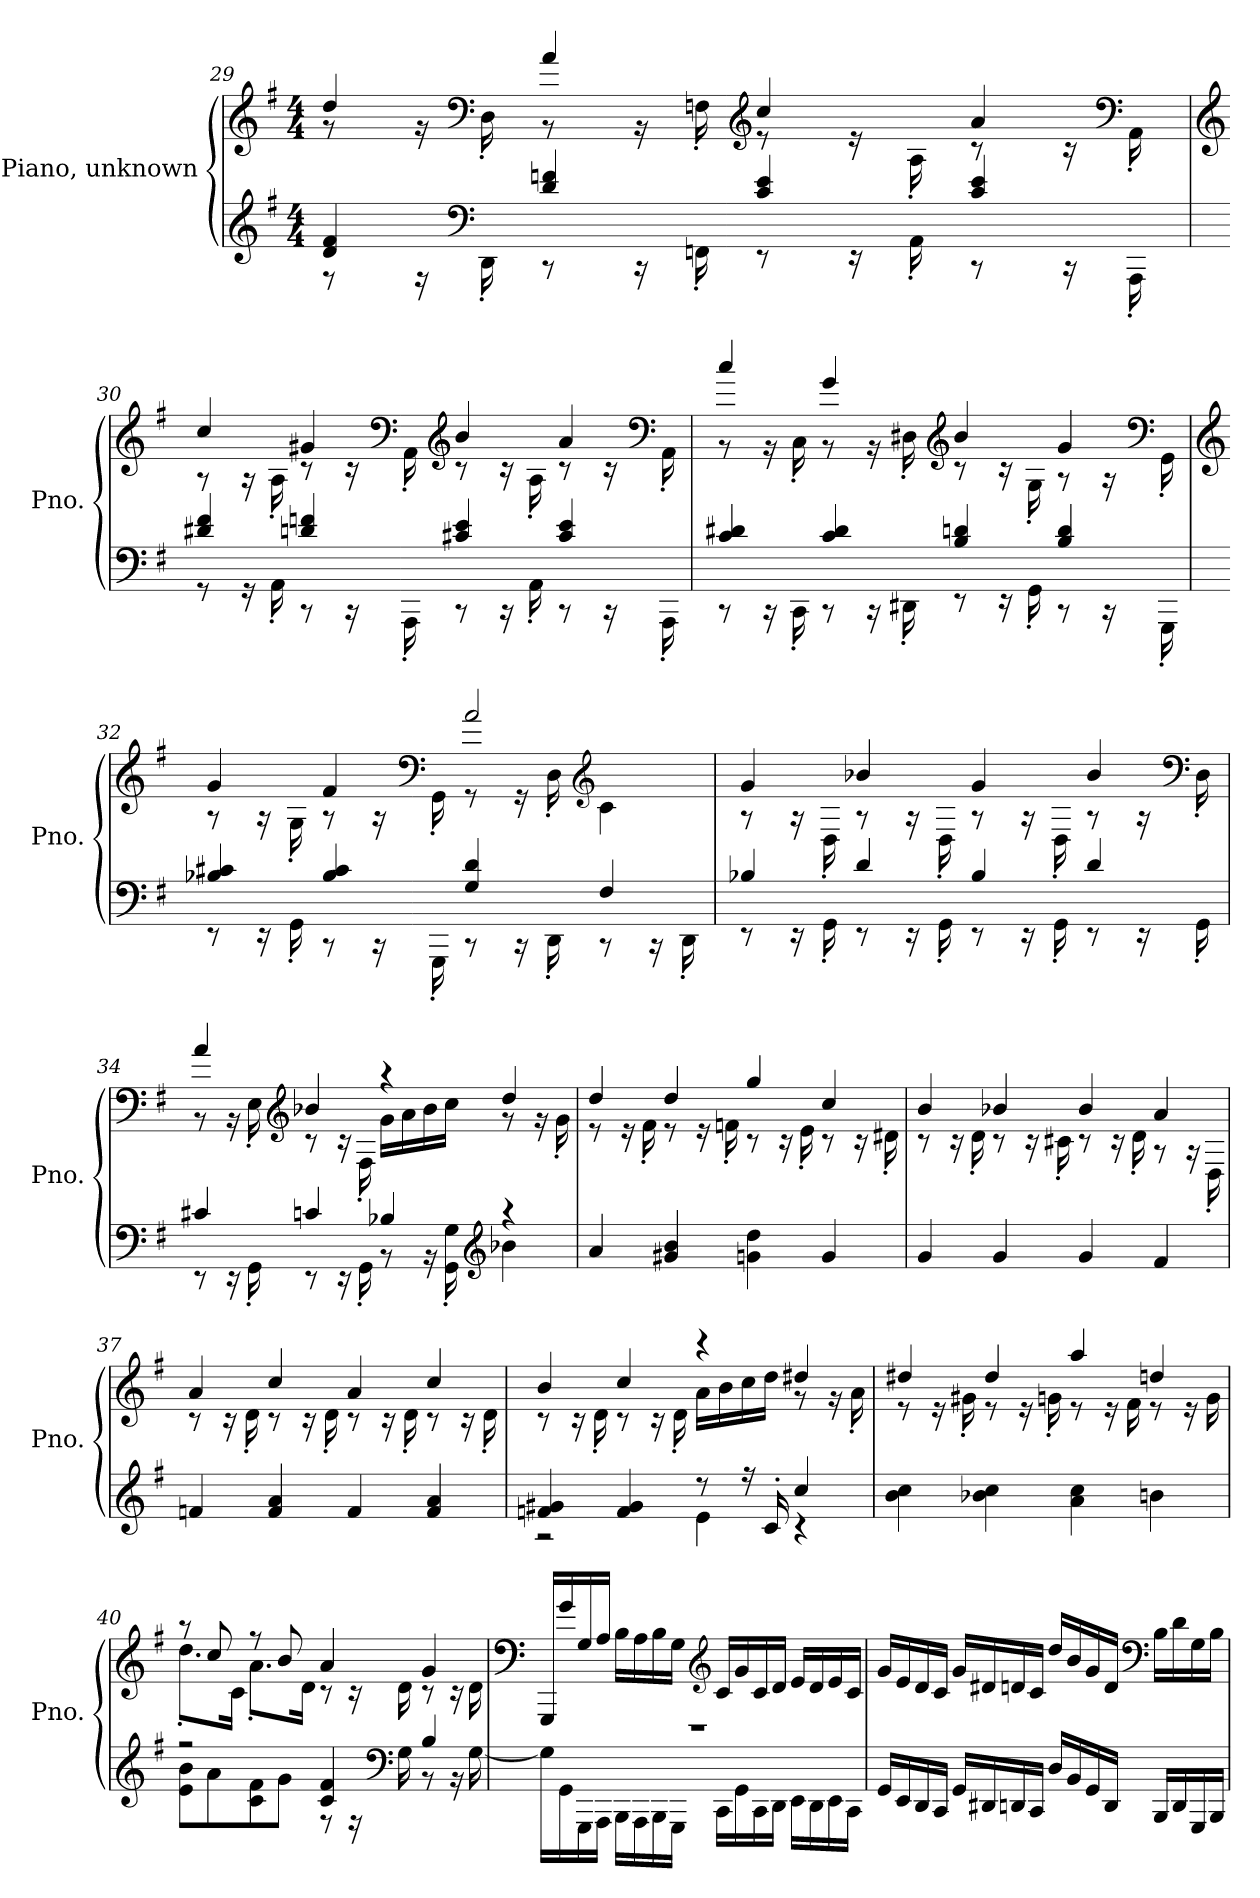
**kern	**kern
*part1	*part1
*staff2	*staff1
*I"Piano, unknown	*
*I'Pno.	*
!!LO:LB:g=z
*clefG2	*clefG2
*k[f#]	*k[f#]
*M4/4	*M4/4
=29	=29
*^	*^
4d/ 4f#/	8r	4dd/	8r
.	16r	.	16r
*clefF4	*	*clefF4	*
.	16DD'\	.	16D'\
4d/ 4fn/	8r	4a/	8r
.	16r	.	16r
.	16FFn'\	.	16Fn'\
*	*	*clefG2	*
4c/ 4e/	8r	4cc/	8r
.	16r	.	16r
.	16AA'\	.	16A'\
4c/ 4e/	8r	4a/	8r
.	16r	.	16r
*	*	*clefF4	*
.	16AAA'\	.	16AA'\
=30	=30	=30	=30
*	*	*clefG2	*
4d#X/ 4f#/	8r	4cc/	8r
.	16r	.	16r
.	16AA'\	.	16A'\
4dn/ 4fn/	8r	4g#X/	8r
.	16r	.	16r
*	*	*clefF4	*
.	16AAA'\	.	16AA'\
*	*	*clefG2	*
4c#X/ 4e/	8r	4b/	8r
.	16r	.	16r
.	16AA'\	.	16A'\
4c#/ 4e/	8r	4a/	8r
.	16r	.	16r
*	*	*clefF4	*
.	16AAA'\	.	16AA'\
!!LO:LB:g=z	!!
=31	=31	=31	=31
4c/ 4d#X/	8r	4cc/	8r
.	16r	.	16r
.	16CC'\	.	16C'\
4c/ 4d#/	8r	4g/	8r
.	16r	.	16r
.	16DD#X'\	.	16D#X'\
*	*	*clefG2	*
4B/ 4dn/	8r	4b/	8r
.	16r	.	16r
.	16GG'\	.	16G'\
4B/ 4d/	8r	4g/	8r
.	16r	.	16r
*	*	*clefF4	*
.	16GGG'\	.	16GG'\
=32	=32	=32	=32
*	*	*clefG2	*
4B-X/ 4c#X/	8r	4g/	8r
.	16r	.	16r
.	16GG'\	.	16G'\
4B-/ 4c#/	8r	4f#/	8r
.	16r	.	16r
*	*	*clefF4	*
.	16GGG'\	.	16GG'\
4G/ 4d/	8r	2a/	8r
.	16r	.	16r
.	16DD'\	.	16D'\
*	*	*clefG2	*
4F#/	8r	.	4c\
.	16r	.	.
.	16DD'\	.	.
!!LO:LB:g=z	!!
=33	=33	=33	=33
4B-X/	8r	4g/	8r
.	16r	.	16r
.	16GG'\	.	16D'\
4d/	8r	4b-X/	8r
.	16r	.	16r
.	16GG'\	.	16D'\
4B-/	8r	4g/	8r
.	16r	.	16r
.	16GG'\	.	16D'\
4d/	8r	4b-/	8r
.	16r	.	16r
*	*	*clefF4	*
.	16GG'\	.	16D'\
=34	=34	=34	=34
4c#X/	8r	4a/	8r
.	16r	.	16r
.	16GG'\	.	16E'\
*	*	*clefG2	*
4cn/	8r	4b-X/	8r
.	16r	.	16r
.	16GG'\	.	16F#'\
4B-X/	8r	4r	16g\LL
.	.	.	16a\
.	16r	.	16b-\
.	16GG\' 16G\'	.	16cc\JJ
*clefG2	*	*	*
4r	4b-X\	4dd/	8r
.	.	.	16r
.	.	.	16g'\
*v	*v	*	*
!!LO:LB:g=z	!!
=35	=35	=35
4a/	4dd/	8r
.	.	16r
.	.	16f#'\
4g#X/ 4b/	4dd/	8r
.	.	16r
.	.	16fn'\
4gn\ 4dd\	4gg/	8r
.	.	16r
.	.	16e'\
4g/	4cc/	8r
.	.	16r
.	.	16d#X'\
=36	=36	=36
4g/	4b/	8r
.	.	16r
.	.	16d'\
4g/	4b-X/	8r
.	.	16r
.	.	16c#X'\
4g/	4b-/	8r
.	.	16r
.	.	16d'\
4f#/	4a/	8r
.	.	16r
.	.	16D'\
=37	=37	=37
4fn/	4a/	8r
.	.	16r
.	.	16d'\
4f/ 4a/	4cc/	8r
.	.	16r
.	.	16d'\
4f/	4a/	8r
.	.	16r
.	.	16d'\
4f/ 4a/	4cc/	8r
.	.	16r
.	.	16d'\
!!LO:LB:g=z	!!
=38	=38	=38
*^	*	*
4fn/ 4g#X/	2r	4b/	8r
.	.	.	16r
.	.	.	16d'\
4f/ 4g#/	.	4cc/	8r
.	.	.	16r
.	.	.	16d'\
8r	4e\	4r	16a\LL
.	.	.	16b\
16r	.	.	16cc\
16c'/	.	.	16dd\JJ
4cc/	4r	4dd#X/	8r
.	.	.	16r
.	.	.	16a'\
*v	*v	*	*
=39	=39	=39
4b\ 4cc\	4dd#X/	8r
.	.	16r
.	.	16g#X'\
4b-X\ 4cc\	4dd#/	8r
.	.	16r
.	.	16gn'\
4a\ 4cc\	4aa/	8r
.	.	16r
.	.	16f#\
4bn\	4ddn/	8r
.	.	16r
.	.	16g\
=40	=40	=40
*^	*	*
2r	8e\ 8b\L	8r	8.dd'\L
.	8a\	8cc/	.
.	.	.	16c\Jk
.	8c\ 8f#\	8r	8.a'\L
.	8g\J	8b/	.
.	.	.	16d\Jk
4c/ 4f#/	8r	4a/	8r
.	16r	.	16r
*clefF4	*	*	*
.	16G\	.	16d\
4B/	8r	4g/	8r
.	16r	.	16r
.	[16G\	.	16d\
*	*	*v	*v
!!LO:PB:g=z
=41	=41	=41
*	*	*clefF4
1r	16G\LL]	16GGG/LL
.	16GG\	16g/
.	16GGG\	16G/
.	16AAA\JJ	16A/JJ
.	16BBB\LL	16B\LL
.	16AAA\	16A\
.	16BBB\	16B\
.	16GGG\JJ	16G\JJ
*	*	*clefG2
.	16CC\LL	16c/LL
.	16GG\	16g/
.	16CC\	16c/
.	16DD\JJ	16d/JJ
.	16EE\LL	16e/LL
.	16DD\	16d/
.	16EE\	16e/
.	16CC\JJ	16c/JJ
*v	*v	*
=42	=42
16GG/LL	16g/LL
16EE/	16e/
16DD/	16d/
16CC/JJ	16c/JJ
16GG/LL	16g/LL
16DD#X/	16d#X/
16DDn/	16dn/
16CC/JJ	16c/JJ
16D/LL	16dd/LL
16BB/	16b/
16GG/	16g/
16DD/JJ	16d/JJ
*	*clefF4
16BBB/LL	16B\LL
16DD/	16d\
16GGG/	16G\
16BBB/JJ	16B\JJ
=	=
*-	*-
